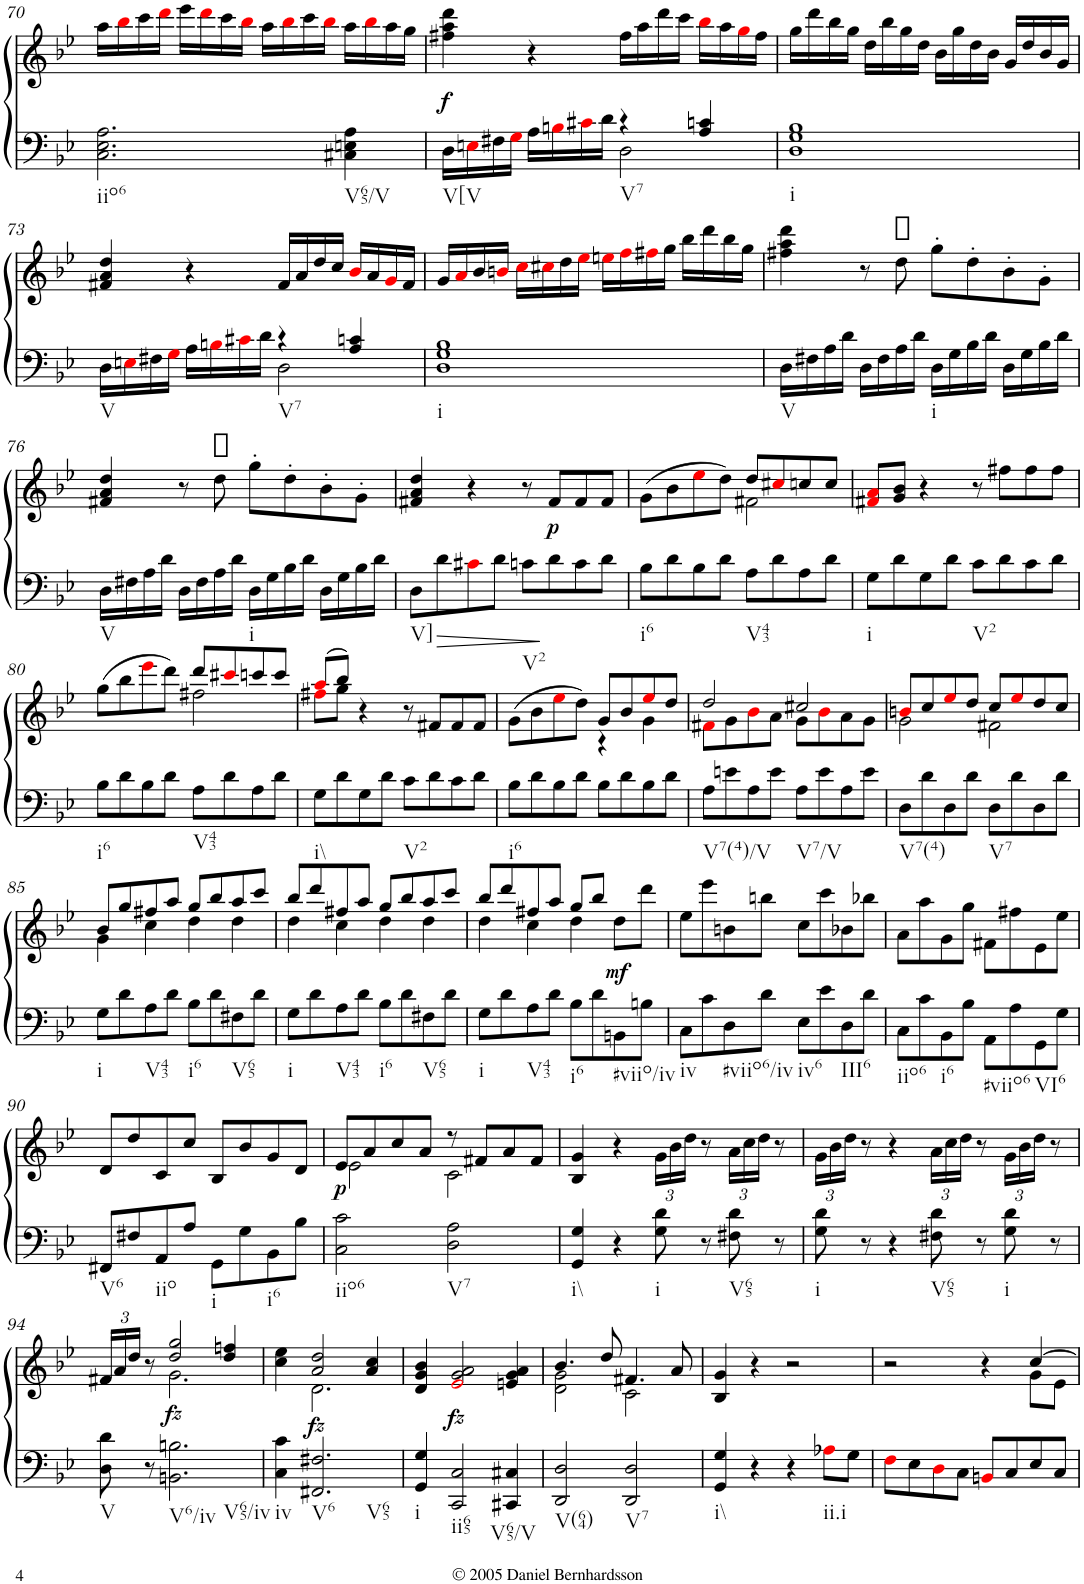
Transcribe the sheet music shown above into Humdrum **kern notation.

**kern	**kern	**dynam
*part1	*part1	*part1
*staff2	*staff1	*staff1/2
*I"Piano	*	*
*I'Pno.	*	*
!!LO:PB:g=z
*clefF4	*clefG2	*
*k[b-e-]	*k[b-e-]	*
*B-:	*B-:	*
*M4/4	*M4/4	*
*met(c)	*met(c)	*
=70	=70	=70
!LO:TX:b:t=iio6	!	!
2.C\ 2.E-\ 2.A\	16aa\LL	.
.	16bb-i\	.
.	16ccc\	.
.	16dddi\JJ	.
.	16eee-\LL	.
.	16dddi\	.
.	16ccc\	.
.	16bb-i\JJ	.
.	16aa\LL	.
.	16bb-i\	.
.	16ccc\	.
.	16bb-i\JJ	.
!LO:TX:b:t=V65/V	!	!
4C#X\ 4En\ 4A\	16aa\LL	.
.	16bb-i\	.
.	16aa\	.
.	16gg\JJ	.
=71	=71	=71
*^	*	*
!LO:TX:b:t=V[V	!	!	!
!	!	!	!LO:DY:b
16D\LL	2ryy	4ff#X\ 4aa\ 4ddd\	f
16Eni\	.	.	.
16F#X\	.	.	.
16Gi\JJ	.	.	.
16A\LL	.	4r	.
16Bni\	.	.	.
16c#Xi\	.	.	.
16d\JJ	.	.	.
!LO:TX:b:t=V7	!	!	!
4r	2D\	16ff#\LL	.
.	.	16aa\	.
.	.	16ddd\	.
.	.	16ccc\JJ	.
4A/ 4cn/	.	16bb-i\LL	.
.	.	16aa\	.
.	.	16ggi\	.
.	.	16ff#\JJ	.
*v	*v	*	*
=72	=72	=72
!LO:TX:b:t=i	!	!
1D 1G 1B-	16gg\LL	.
.	16ddd\	.
.	16bb-\	.
.	16gg\JJ	.
.	16dd\LL	.
.	16bb-\	.
.	16gg\	.
.	16dd\JJ	.
.	16b-\LL	.
.	16gg\	.
.	16dd\	.
.	16b-\JJ	.
.	16g/LL	.
.	16dd/	.
.	16b-/	.
.	16g/JJ	.
!!LO:LB:g=z
=73	=73	=73
*^	*	*
!LO:TX:b:t=V	!	!	!
16D\LL	2ryy	4f#X/ 4a/ 4dd/	.
16Eni\	.	.	.
16F#X\	.	.	.
16Gi\JJ	.	.	.
16A\LL	.	4r	.
16Bni\	.	.	.
16c#Xi\	.	.	.
16d\JJ	.	.	.
!LO:TX:b:t=V7	!	!	!
4r	2D\	16f#/LL	.
.	.	16a/	.
.	.	16dd/	.
.	.	16cc/JJ	.
4A/ 4cn/	.	16b-i/LL	.
.	.	16a/	.
.	.	16gi/	.
.	.	16f#/JJ	.
*v	*v	*	*
=74	=74	=74
!LO:TX:b:t=i	!	!
1D 1G 1B-	16g/LL	.
.	16ai/	.
.	16b-/	.
.	16bni/JJ	.
.	16cci\LL	.
.	16cc#Xi\	.
.	16dd\	.
.	16ee-i\JJ	.
.	16eeni\LL	.
.	16ffi\	.
.	16ff#Xi\	.
.	16gg\JJ	.
.	16bb-\LL	.
.	16ddd\	.
.	16bb-\	.
.	16gg\JJ	.
=75	=75	=75
!LO:TX:b:t=V	!	!
16D\LL	4ff#X\ 4aa\ 4ddd\	.
16F#X\	.	.
16A\	.	.
16d\JJ	.	.
16D\LL	8r	.
16F#\	.	.
16A\	8dd\	.
16d\JJ	.	.
!LO:TX:b:t=i	!	!
16D\LL	8gg'\L	.
16G\	.	.
16B-\	8dd'\	.
16d\JJ	.	.
16D\LL	8b-'\	.
16G\	.	.
16B-\	8g'\J	.
16d\JJ	.	.
!!LO:LB:g=z
=76	=76	=76
!LO:TX:b:t=V	!	!
16D\LL	4f#X/ 4a/ 4dd/	.
16F#X\	.	.
16A\	.	.
16d\JJ	.	.
16D\LL	8r	.
16F#\	.	.
16A\	8dd\	.
16d\JJ	.	.
!LO:TX:b:t=i	!	!
16D\LL	8gg'\L	.
16G\	.	.
16B-\	8dd'\	.
16d\JJ	.	.
16D\LL	8b-'\	.
16G\	.	.
16B-\	8g'\J	.
16d\JJ	.	.
=77	=77	=77
!LO:TX:b:t=V]	!	!
8D\L	4f#X/ 4a/ 4dd/	.
8d\	.	.
8c#Xi\	4r	.
8d\J	.	.
!LO:TX:b:t=V2	!	!
8cn\L	8r	.
!	!	!LO:DY:b
8d\	8f#/L	p
8c\	8f#/	.
8d\J	8f#/J	.
=78	=78	=78
*	*^	*
!LO:TX:b:t=i6	!	!	!
8B-\L	(8g\L	2ryy	.
8d\	8b-\	.	.
8B-\	8ee-i\	.	.
8d\J	8dd\J)	.	.
!LO:TX:b:t=V43	!	!	!
8A\L	8dd/L	2f#X\	.
8d\	8cc#Xi/	.	.
8A\	8ccn/	.	.
8d\J	8cc/J	.	.
*	*v	*v	*
=79	=79	=79
!LO:TX:b:t=i	!	!
8G\L	8f#Xi/ 8ai/L	.
8d\	8g/ 8b-/J	.
8G\	4r	.
8d\J	.	.
!LO:TX:b:t=V2	!	!
8c\L	8r	.
8d\	8ff#X\L	.
8c\	8ff#\	.
8d\J	8ff#\J	.
!!LO:LB:g=z
=80	=80	=80
*	*^	*
!LO:TX:b:t=i6	!	!	!
8B-\L	(8gg\L	2ryy	.
8d\	8bb-\	.	.
8B-\	8eee-i\	.	.
8d\J	8ddd\J)	.	.
!LO:TX:b:t=V43	!	!	!
8A\L	8ddd/L	2ff#X\	.
8d\	8ccc#Xi/	.	.
8A\	8cccn/	.	.
8d\J	8ccc/J	.	.
=81	=81	=81	=81
!LO:TX:b:t=i\\	!	!	!
8G\L	(8aai/L	8ff#Xi\L	.
8d\	8bb-/J)	8gg\J	.
8G\	4r	4ryy	.
8d\J	.	.	.
!LO:TX:b:t=V2	!	!	!
8c\L	8r	2ryy	.
8d\	8f#X/L	.	.
8c\	8f#/	.	.
8d\J	8f#/J	.	.
=82	=82	=82	=82
!LO:TX:b:t=i6	!	!	!
8B-\L	(8g\L	2ryy	.
8d\	8b-\	.	.
8B-\	8ee-i\	.	.
8d\J	8dd\J)	.	.
8B-\L	8g/L	4r	.
8d\	8b-/	.	.
8B-\	8ee-i/	4g\	.
8d\J	8dd/J	.	.
=83	=83	=83	=83
!LO:TX:b:t=V7(4)/V	!	!	!
8A\L	2dd/	8f#Xi\L	.
8en\	.	8g\	.
8A\	.	8b-i\	.
8e\J	.	8a\J	.
!LO:TX:b:t=V7/V	!	!	!
8A\L	2cc#X/	8g\L	.
8e\	.	8b-i\	.
8A\	.	8a\	.
8e\J	.	8g\J	.
=84	=84	=84	=84
!LO:TX:b:t=V7(4)	!	!	!
8D\L	8bni/L	2g\	.
8d\	8cc/	.	.
8D\	8ee-i/	.	.
8d\J	8dd/J	.	.
!LO:TX:b:t=V7	!	!	!
8D\L	8cc/L	2f#X\	.
8d\	8ee-i/	.	.
8D\	8dd/	.	.
8d\J	8cc/J	.	.
!!LO:LB:g=z	!!
=85	=85	=85	=85
!LO:TX:b:t=i	!	!	!
8G\L	8b-/L	4g\	.
8d\	8gg/	.	.
!LO:TX:b:t=V43	!	!	!
8A\	8ff#X/	4cc\	.
8d\J	8aa/J	.	.
!LO:TX:b:t=i6	!	!	!
8B-\L	8gg/L	4dd\	.
8d\	8bb-/	.	.
!LO:TX:b:t=V65	!	!	!
8F#X\	8aa/	4dd\	.
8d\J	8ccc/J	.	.
=86	=86	=86	=86
!LO:TX:b:t=i	!	!	!
8G\L	8bb-/L	4dd\	.
8d\	8ddd/	.	.
!LO:TX:b:t=V43	!	!	!
8A\	8ff#X/	4cc\	.
8d\J	8aa/J	.	.
!LO:TX:b:t=i6	!	!	!
8B-\L	8gg/L	4dd\	.
8d\	8bb-/	.	.
!LO:TX:b:t=V65	!	!	!
8F#X\	8aa/	4dd\	.
8d\J	8ccc/J	.	.
=87	=87	=87	=87
!LO:TX:b:t=i	!	!	!
8G\L	8bb-/L	4dd\	.
8d\	8ddd/	.	.
!LO:TX:b:t=V43	!	!	!
8A\	8ff#X/	4cc\	.
8d\J	8aa/J	.	.
!LO:TX:b:t=i6	!	!	!
8B-\L	8gg/L	4dd\	.
8d\	8bb-/J	.	.
!LO:TX:b:t=#viio/iv	!	!	!
!	!	!	!LO:DY:b
8BBn\	8dd\L	4ryy	mf
8Bn\J	8ddd\J	.	.
*	*v	*v	*
=88	=88	=88
!LO:TX:b:t=iv	!	!
8C\L	8ee-\L	.
8c\	8eee-\	.
!LO:TX:b:t=#viio6/iv	!	!
8D\	8bn\	.
8d\J	8bbn\J	.
!LO:TX:b:t=iv6	!	!
8E-\L	8cc\L	.
8e-\	8ccc\	.
!LO:TX:b:t=III6	!	!
8D\	8b-X\	.
8d\J	8bb-X\J	.
=89	=89	=89
!LO:TX:b:t=iio6	!	!
8C\L	8a\L	.
8c\	8aa\	.
!LO:TX:b:t=i6	!	!
8BB-\	8g\	.
8B-\J	8gg\J	.
!LO:TX:b:t=#viio6	!	!
8AA\L	8f#X\L	.
8A\	8ff#X\	.
!LO:TX:b:t=VI6	!	!
8GG\	8e-\	.
8G\J	8ee-\J	.
!!LO:LB:g=z
=90	=90	=90
!LO:TX:b:t=V6	!	!
8FF#X/L	8d/L	.
8F#X/	8dd/	.
!LO:TX:b:t=iio	!	!
8AA/	8c/	.
8A/J	8cc/J	.
!LO:TX:b:t=i	!	!
8GG\L	8B-/L	.
8G\	8b-/	.
!LO:TX:b:t=i6	!	!
8BB-\	8g/	.
8B-\J	8d/J	.
=91	=91	=91
*	*^	*
!LO:TX:b:t=iio6	!	!	!
!	!	!	!LO:DY:b
2C\ 2c\	8e-/L	2e-\	p
.	8a/	.	.
.	8cc/	.	.
.	8a/J	.	.
!LO:TX:b:t=V7	!	!	!
2D\ 2A\	8r	2c\	.
.	8f#X/L	.	.
.	8a/	.	.
.	8f#/J	.	.
*	*v	*v	*
=92	=92	=92
!LO:TX:b:t=i\\	!	!
4GG/ 4G/	4B-/ 4g/	.
4r	4r	.
*	*Xbrackettup	*
!LO:TX:b:t=i	!	!
8G\ 8d\	24g\LL	.
.	24b-\	.
.	24dd\JJ	.
8r	8r	.
!LO:TX:b:t=V65	!	!
8F#X\ 8d\	24a\LL	.
.	24cc\	.
.	24dd\JJ	.
8r	8r	.
=93	=93	=93
!LO:TX:b:t=i	!	!
8G\ 8d\	24g\LL	.
.	24b-\	.
.	24dd\JJ	.
8r	8r	.
4r	4r	.
!LO:TX:b:t=V65	!	!
8F#X\ 8d\	24a\LL	.
.	24cc\	.
.	24dd\JJ	.
8r	8r	.
!LO:TX:b:t=i	!	!
8G\ 8d\	24g\LL	.
.	24b-\	.
.	24dd\JJ	.
8r	8r	.
!!LO:LB:g=z
=94	=94	=94
*	*^	*
!LO:TX:b:t=V	!	!	!
8D\ 8d\	24f#X/LL	4ryy	.
.	24a/	.	.
.	24dd/JJ	.	.
8r	8r	.	.
!LO:TX:b:t=V6/iv	!	!	!
!LO:TX:b:t=V65/iv	!	!	!
!	!	!	!LO:DY:b
2.BBn\ 2.Bn\	2dd/ 2gg/	2.g\	fz
.	4dd/ 4ffn/	.	.
=95	=95	=95	=95
!LO:TX:b:t=iv	!	!	!
4C\ 4c\	4cc\ 4ee-\	4ryy	.
!LO:TX:b:t=V6	!	!	!
!LO:TX:b:t=V65	!	!	!
!	!	!	!LO:DY:b
2.FF#X/ 2.F#X/	2a/ 2dd/	2.d\	fz
.	4a/ 4cc/	.	.
*	*v	*v	*
=96	=96	=96
!LO:TX:b:t=i	!	!
4GG/ 4G/	4d/ 4g/ 4b-/	.
!LO:TX:b:t=ii65	!	!
!	!	!LO:DY:b
2CC/ 2C/	2e-i/ 2g/ 2a/	fz
!LO:TX:b:t=V65/V	!	!
4CC#X/ 4C#X/	4en/ 4g/ 4a/	.
=97	=97	=97
*	*^	*
!LO:TX:b:t=V(64)	!	!	!
2DD/ 2D/	4.b-/	2d\ 2g\	.
.	8dd/	.	.
!LO:TX:b:t=V7	!	!	!
2DD/ 2D/	4.f#X/	2c\	.
.	8a/	.	.
*	*v	*v	*
=98	=98	=98
!LO:TX:b:t=i\\	!	!
4GG/ 4G/	4B-/ 4g/	.
4r	4r	.
4r	2r	.
!LO:TX:b:t=ii.i	!	!
8A-Xi\L	.	.
8G\J	.	.
=99	=99	=99
*	*^	*
8Fi\L	2r	2ryy	.
8E-\	.	.	.
8Di\	.	.	.
8C\J	.	.	.
8BBni/L	4r	4ryy	.
8C/	.	.	.
8E-/	[>4cc/	8g\L	.
8C/J	.	8e-\J	.
*	*v	*v	*
=	=	=
*-	*-	*-
